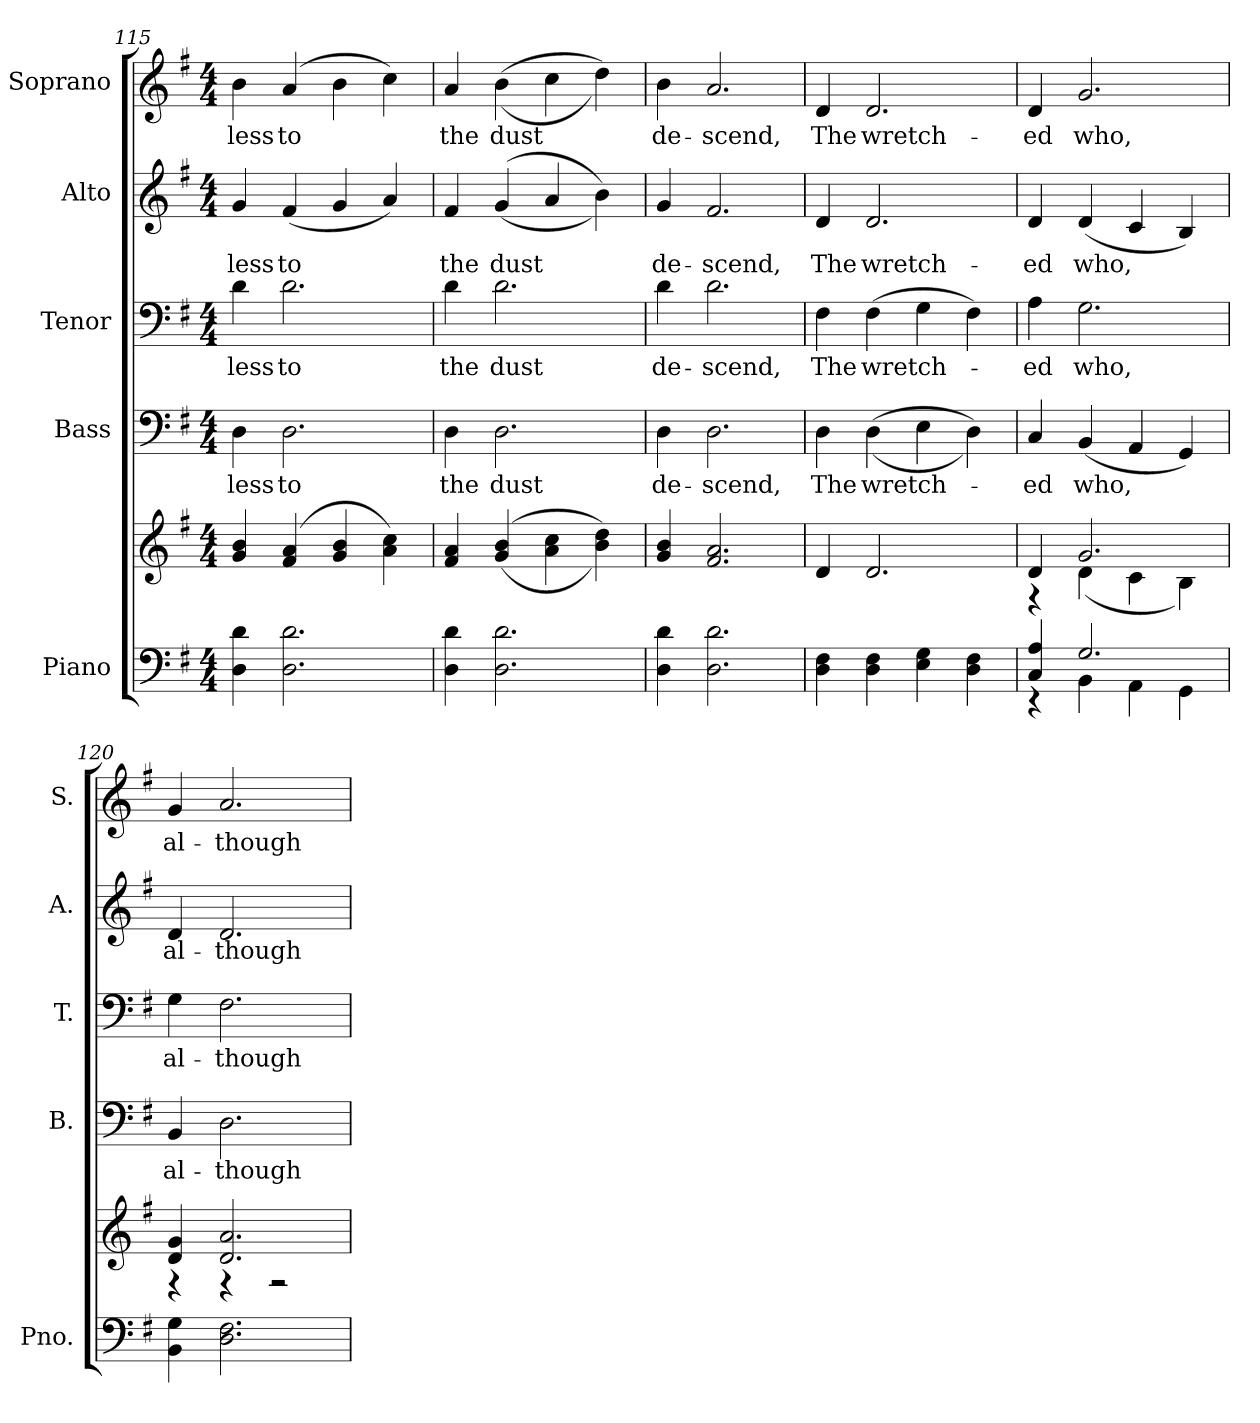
**kern	**kern	**kern	**text	**kern	**text	**kern	**text	**kern	**text
*part5	*part5	*part4	*part4	*part3	*part3	*part2	*part2	*part1	*part1
*staff6	*staff5	*staff4	*staff4	*staff3	*staff3	*staff2	*staff2	*staff1	*staff1
*I"Piano	*	*I"Bass	*	*I"Tenor	*	*I"Alto	*	*I"Soprano	*
*I'Pno.	*	*I'B.	*	*I'T.	*	*I'A.	*	*I'S.	*
*clefF4	*clefG2	*clefF4	*	*clefF4	*	*clefG2	*	*clefG2	*
*k[f#]	*k[f#]	*k[f#]	*	*k[f#]	*	*k[f#]	*	*k[f#]	*
*G:	*G:	*G:	*	*G:	*	*G:	*	*G:	*
*M4/4	*M4/4	*M4/4	*	*M4/4	*	*M4/4	*	*M4/4	*
=115	=115	=115	=115	=115	=115	=115	=115	=115	=115
!	!	!	!LO:LY:b:color=#000000	!	!	!	!	!	!
!	!	!	!	!	!LO:LY:b:color=#000000	!	!	!	!
!	!	!	!	!	!	!	!LO:LY:b:color=#000000	!	!
!	!	!	!	!	!	!	!	!	!LO:LY:b:color=#000000
4Di\ 4di	4gi/ 4bi	4Di\	-less	4di\	-less	4gi/	-less	4bi\	-less
!	!	!	!LO:LY:b:color=#000000	!	!	!	!	!	!
!	!	!	!	!	!LO:LY:b:color=#000000	!	!	!	!
!	!	!	!	!	!	!	!LO:LY:b:color=#000000	!	!
!	!	!	!	!	!	!	!	!	!LO:LY:b:color=#000000
2.Di\ 2.di	(4f#i/ 4ai	2.Di\	to	2.di\	to	(4f#i/	to	(4ai/	to
.	4gi/ 4bi	.	.	.	.	4gi/	.	4bi\	.
.	4ai\ 4cci)	.	.	.	.	4ai/)	.	4cci\)	.
!!LO:PB:g=z
=116	=116	=116	=116	=116	=116	=116	=116	=116	=116
!	!	!	!LO:LY:b:color=#000000	!	!	!	!	!	!
!	!	!	!	!	!LO:LY:b:color=#000000	!	!	!	!
!	!	!	!	!	!	!	!LO:LY:b:color=#000000	!	!
!	!	!	!	!	!	!	!	!	!LO:LY:b:color=#000000
4Di\ 4di	4f#i/ 4ai	4Di\	the	4di\	the	4f#i/	the	4ai/	the
!	!	!	!LO:LY:b:color=#000000	!	!	!	!	!	!
!	!	!	!	!	!LO:LY:b:color=#000000	!	!	!	!
!	!	!	!	!	!	!	!LO:LY:b:color=#000000	!	!
!	!	!	!	!	!	!	!	!	!LO:LY:b:color=#000000
2.Di\ 2.di	((4gi/ 4bi	2.Di\	dust	2.di\	dust	((4gi/	dust	((4bi\	dust
.	4ai\ 4cci	.	.	.	.	4ai/	.	4cci\	.
.	4bi\ 4ddi))	.	.	.	.	4bi\))	.	4ddi\))	.
=117	=117	=117	=117	=117	=117	=117	=117	=117	=117
!	!	!	!LO:LY:b:color=#000000	!	!	!	!	!	!
!	!	!	!	!	!LO:LY:b:color=#000000	!	!	!	!
!	!	!	!	!	!	!	!LO:LY:b:color=#000000	!	!
!	!	!	!	!	!	!	!	!	!LO:LY:b:color=#000000
4Di\ 4di	4gi/ 4bi	4Di\	de-	4di\	de-	4gi/	de-	4bi\	de-
!	!	!	!LO:LY:b:color=#000000	!	!	!	!	!	!
!	!	!	!	!	!LO:LY:b:color=#000000	!	!	!	!
!	!	!	!	!	!	!	!LO:LY:b:color=#000000	!	!
!	!	!	!	!	!	!	!	!	!LO:LY:b:color=#000000
2.Di\ 2.di	2.f#i/ 2.ai	2.Di\	-scend,	2.di\	-scend,	2.f#i/	-scend,	2.ai/	-scend,
=118	=118	=118	=118	=118	=118	=118	=118	=118	=118
!	!	!	!LO:LY:b:color=#000000	!	!	!	!	!	!
!	!	!	!	!	!LO:LY:b:color=#000000	!	!	!	!
!	!	!	!	!	!	!	!LO:LY:b:color=#000000	!	!
!	!	!	!	!	!	!	!	!	!LO:LY:b:color=#000000
4Di\ 4F#i	4di/	4Di\	The	4F#i\	The	4di/	The	4di/	The
!	!	!	!LO:LY:b:color=#000000	!	!	!	!	!	!
!	!	!	!	!	!LO:LY:b:color=#000000	!	!	!	!
!	!	!	!	!	!	!	!LO:LY:b:color=#000000	!	!
!	!	!	!	!	!	!	!	!	!LO:LY:b:color=#000000
4Di\ 4F#i	2.di/	((4Di\	wretch-	(4F#i\	wretch-	2.di/	wretch-	2.di/	wretch-
4Ei\ 4Gi	.	4Ei\	.	4Gi\	.	.	.	.	.
4Di\ 4F#i	.	4Di\))	.	4F#i\)	.	.	.	.	.
=119	=119	=119	=119	=119	=119	=119	=119	=119	=119
*^	*^	*	*	*	*	*	*	*	*
!	!	!	!	!	!LO:LY:b:color=#000000	!	!	!	!	!	!
!	!	!	!	!	!	!	!LO:LY:b:color=#000000	!	!	!	!
!	!	!	!	!	!	!	!	!	!LO:LY:b:color=#000000	!	!
!	!	!	!	!	!	!	!	!	!	!	!LO:LY:b:color=#000000
4Ci/ 4Ai	4r	4di/	4r	4Ci/	-ed	4Ai\	-ed	4di/	-ed	4di/	-ed
!	!	!	!	!	!LO:LY:b:color=#000000	!	!	!	!	!	!
!	!	!	!	!	!	!	!LO:LY:b:color=#000000	!	!	!	!
!	!	!	!	!	!	!	!	!	!LO:LY:b:color=#000000	!	!
!	!	!	!	!	!	!	!	!	!	!	!LO:LY:b:color=#000000
2.Gi/	4BBi\	2.gi/	(4di\	(4BBi/	who,	2.Gi\	who,	(4di/	who,	2.gi/	who,
.	4AAi\	.	4ci\	4AAi/	.	.	.	4ci/	.	.	.
.	4GGi\	.	4Bi\)	4GGi/)	.	.	.	4Bi/)	.	.	.
*v	*v	*	*	*	*	*	*	*	*	*	*
=120	=120	=120	=120	=120	=120	=120	=120	=120	=120	=120
*^	*	*	*	*	*	*	*	*	*	*
!	!	!	!	!	!LO:LY:b:color=#000000	!	!	!	!	!	!
*v	*v	*	*	*	*	*	*	*	*	*	*
*^	*	*	*	*	*	*	*	*	*	*
!	!	!	!	!	!	!	!LO:LY:b:color=#000000	!	!	!	!
*v	*v	*	*	*	*	*	*	*	*	*	*
*^	*	*	*	*	*	*	*	*	*	*
!	!	!	!	!	!	!	!	!	!LO:LY:b:color=#000000	!	!
*v	*v	*	*	*	*	*	*	*	*	*	*
*^	*	*	*	*	*	*	*	*	*	*
!	!	!	!	!	!	!	!	!	!	!	!LO:LY:b:color=#000000
*v	*v	*	*	*	*	*	*	*	*	*	*
4BBi\ 4Gi	4di/ 4gi	4r	4BBi/	al-	4Gi\	al-	4di/	al-	4gi/	al-
!	!	!	!	!LO:LY:b:color=#000000	!	!	!	!	!	!
!	!	!	!	!	!	!LO:LY:b:color=#000000	!	!	!	!
!	!	!	!	!	!	!	!	!LO:LY:b:color=#000000	!	!
!	!	!	!	!	!	!	!	!	!	!LO:LY:b:color=#000000
2.Di\ 2.F#i	2.di/ 2.ai	4r	2.Di\	-though	2.F#i\	-though	2.di/	-though	2.ai/	-though
.	.	2r	.	.	.	.	.	.	.	.
*	*v	*v	*	*	*	*	*	*	*	*
=	=	=	=	=	=	=	=	=	=
*-	*-	*-	*-	*-	*-	*-	*-	*-	*-
